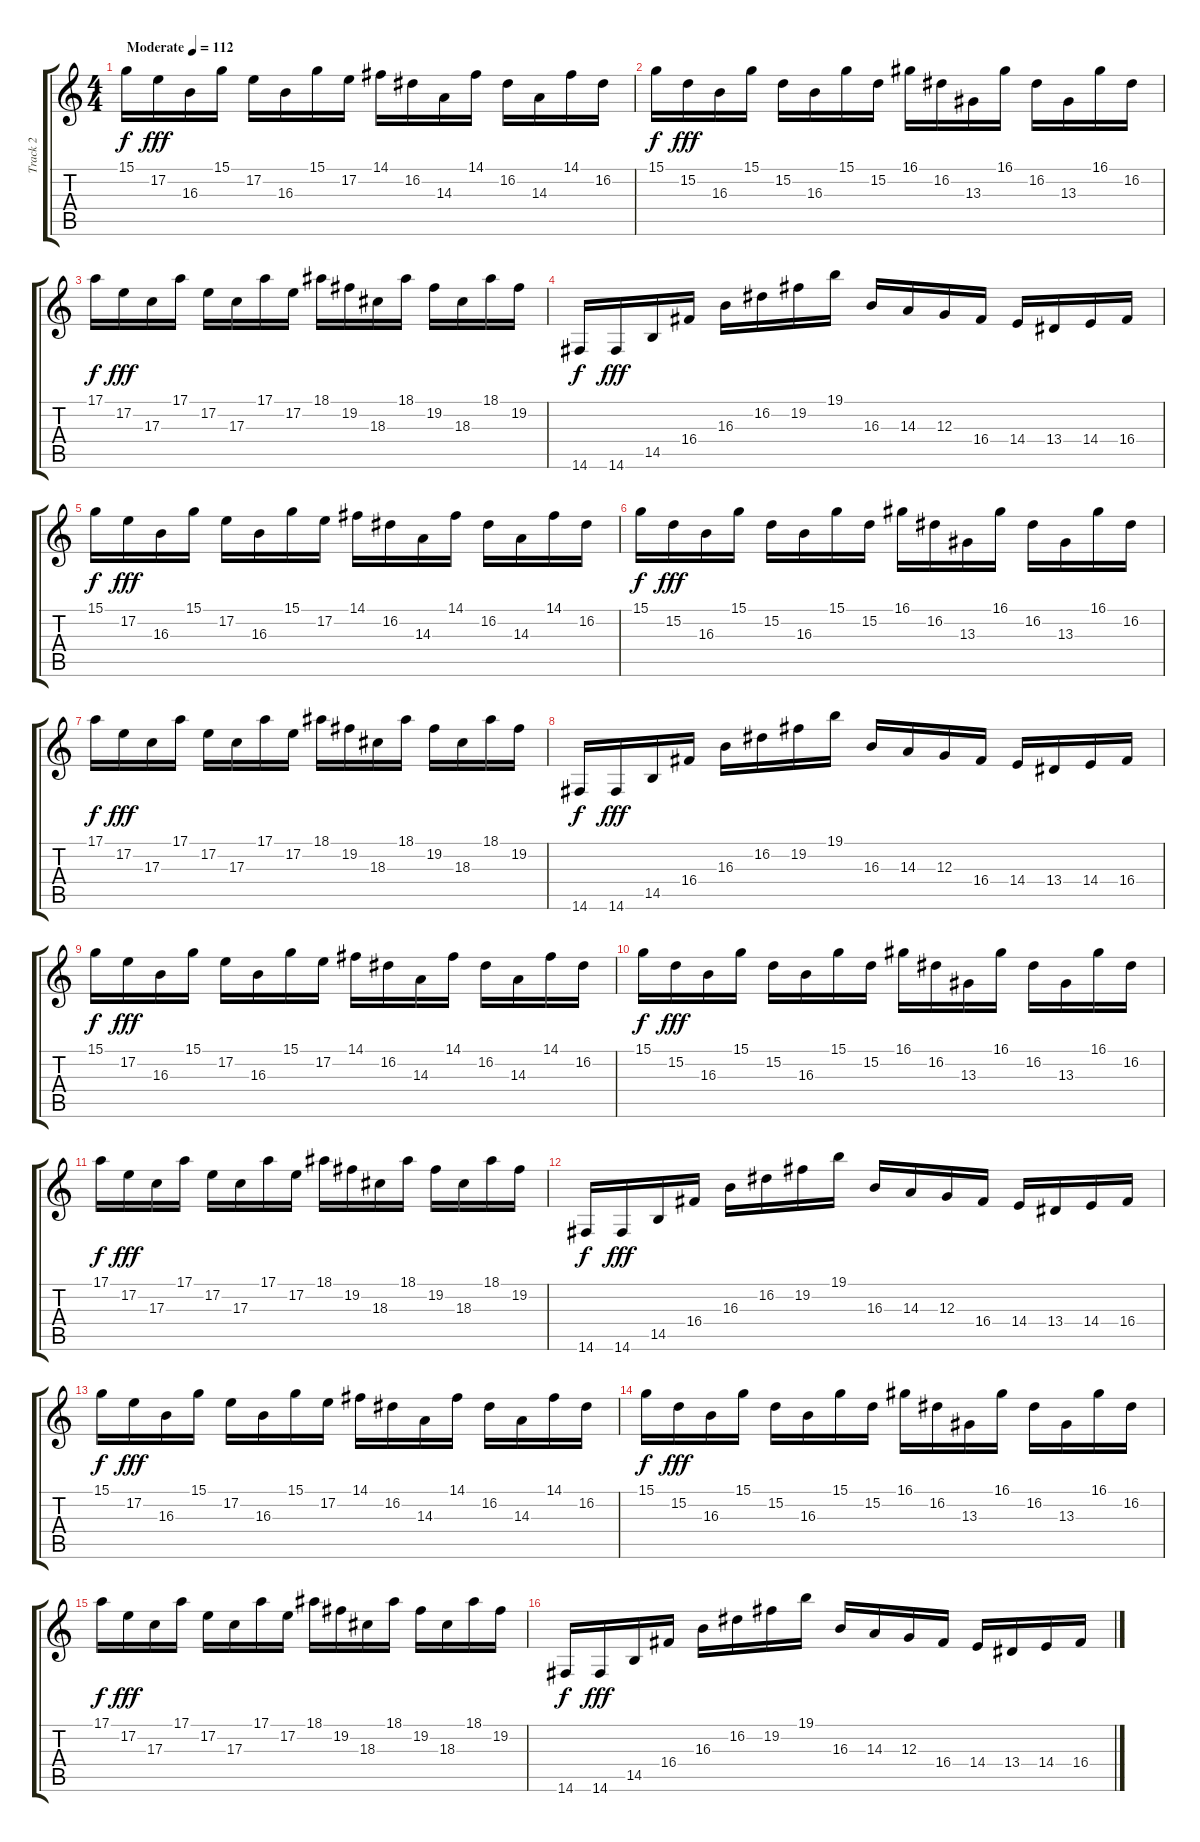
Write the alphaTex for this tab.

\track ("Track 2" "Track 2") {instrument lead2sawtooth}
\staff {score tabs}
\tuning (E4 B3 G3 D3 A2 E2) {hide}
\ts (4 4)
\tempo (112 "Moderate")
\clef g2
\ks c
15.1.16{dy f instrument lead2sawtooth} 17.2.16{dy fff} 16.3.16 15.1.16 17.2.16 16.3.16 15.1.16 17.2.16 14.1.16 16.2.16 14.3.16 14.1.16 16.2.16 14.3.16 14.1.16 16.2.16 |
15.1.16{dy f} 15.2.16{dy fff} 16.3.16 15.1.16 15.2.16 16.3.16 15.1.16 15.2.16 16.1.16 16.2.16 13.3.16 16.1.16 16.2.16 13.3.16 16.1.16 16.2.16 |
17.1.16{dy f} 17.2.16{dy fff} 17.3.16 17.1.16 17.2.16 17.3.16 17.1.16 17.2.16 18.1.16 19.2.16 18.3.16 18.1.16 19.2.16 18.3.16 18.1.16 19.2.16 |
14.6.16{dy f} 14.6.16{dy fff} 14.5.16 16.4.16 16.3.16 16.2.16 19.2.16 19.1.16 16.3.16 14.3.16 12.3.16 16.4.16 14.4.16 13.4.16 14.4.16 16.4.16 |
15.1.16{dy f} 17.2.16{dy fff} 16.3.16 15.1.16 17.2.16 16.3.16 15.1.16 17.2.16 14.1.16 16.2.16 14.3.16 14.1.16 16.2.16 14.3.16 14.1.16 16.2.16 |
15.1.16{dy f} 15.2.16{dy fff} 16.3.16 15.1.16 15.2.16 16.3.16 15.1.16 15.2.16 16.1.16 16.2.16 13.3.16 16.1.16 16.2.16 13.3.16 16.1.16 16.2.16 |
17.1.16{dy f} 17.2.16{dy fff} 17.3.16 17.1.16 17.2.16 17.3.16 17.1.16 17.2.16 18.1.16 19.2.16 18.3.16 18.1.16 19.2.16 18.3.16 18.1.16 19.2.16 |
14.6.16{dy f} 14.6.16{dy fff} 14.5.16 16.4.16 16.3.16 16.2.16 19.2.16 19.1.16 16.3.16 14.3.16 12.3.16 16.4.16 14.4.16 13.4.16 14.4.16 16.4.16 |
15.1.16{dy f} 17.2.16{dy fff} 16.3.16 15.1.16 17.2.16 16.3.16 15.1.16 17.2.16 14.1.16 16.2.16 14.3.16 14.1.16 16.2.16 14.3.16 14.1.16 16.2.16 |
15.1.16{dy f} 15.2.16{dy fff} 16.3.16 15.1.16 15.2.16 16.3.16 15.1.16 15.2.16 16.1.16 16.2.16 13.3.16 16.1.16 16.2.16 13.3.16 16.1.16 16.2.16 |
17.1.16{dy f} 17.2.16{dy fff} 17.3.16 17.1.16 17.2.16 17.3.16 17.1.16 17.2.16 18.1.16 19.2.16 18.3.16 18.1.16 19.2.16 18.3.16 18.1.16 19.2.16 |
14.6.16{dy f} 14.6.16{dy fff} 14.5.16 16.4.16 16.3.16 16.2.16 19.2.16 19.1.16 16.3.16 14.3.16 12.3.16 16.4.16 14.4.16 13.4.16 14.4.16 16.4.16 |
15.1.16{dy f} 17.2.16{dy fff} 16.3.16 15.1.16 17.2.16 16.3.16 15.1.16 17.2.16 14.1.16 16.2.16 14.3.16 14.1.16 16.2.16 14.3.16 14.1.16 16.2.16 |
15.1.16{dy f} 15.2.16{dy fff} 16.3.16 15.1.16 15.2.16 16.3.16 15.1.16 15.2.16 16.1.16 16.2.16 13.3.16 16.1.16 16.2.16 13.3.16 16.1.16 16.2.16 |
17.1.16{dy f} 17.2.16{dy fff} 17.3.16 17.1.16 17.2.16 17.3.16 17.1.16 17.2.16 18.1.16 19.2.16 18.3.16 18.1.16 19.2.16 18.3.16 18.1.16 19.2.16 |
14.6.16{dy f} 14.6.16{dy fff} 14.5.16 16.4.16 16.3.16 16.2.16 19.2.16 19.1.16 16.3.16 14.3.16 12.3.16 16.4.16 14.4.16 13.4.16 14.4.16 16.4.16
